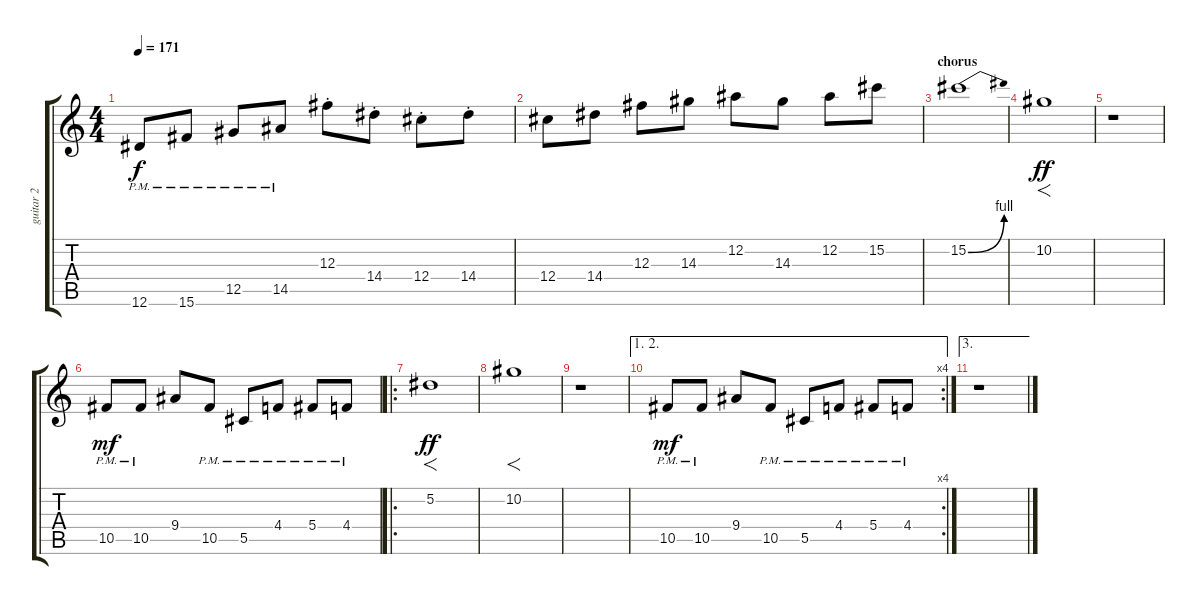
\track ("guitar 2" "guitar 2") {instrument overdrivenguitar}
\staff {score tabs}
\tuning (Eb4 Bb3 Gb3 Db3 Ab2 Eb2) {hide}
\ts (4 4)
\tempo 171
\clef g2
\ks c
12.6{pm}.8{dy f} 15.6{pm}.8 12.5{pm}.8 14.5{pm}.8 12.3{st}.8 14.4{st}.8 12.4{st}.8 14.4{st}.8 |
12.4.8 14.4.8 12.3.8 14.3.8 12.2.8 14.3.8 12.2.8 15.2.8 |
\section ("" "chorus")
15.2{be (bend 0 0 60 4)}.1 |
10.2.1{f dy ff} |
r.1 |
10.5{pm}.8{dy mf} 10.5{pm}.8 9.4.8 10.5{pm}.8 5.5{pm}.8 4.4{pm}.8 5.4{pm}.8 4.4{pm}.8 |
\ro
5.2.1{f dy ff} |
10.2.1{f} |
r.1 |
\ae (1 2)
\rc 4
10.5{pm}.8{dy mf} 10.5{pm}.8 9.4.8 10.5{pm}.8 5.5{pm}.8 4.4{pm}.8 5.4{pm}.8 4.4{pm}.8 |
\ae 3
r.1
